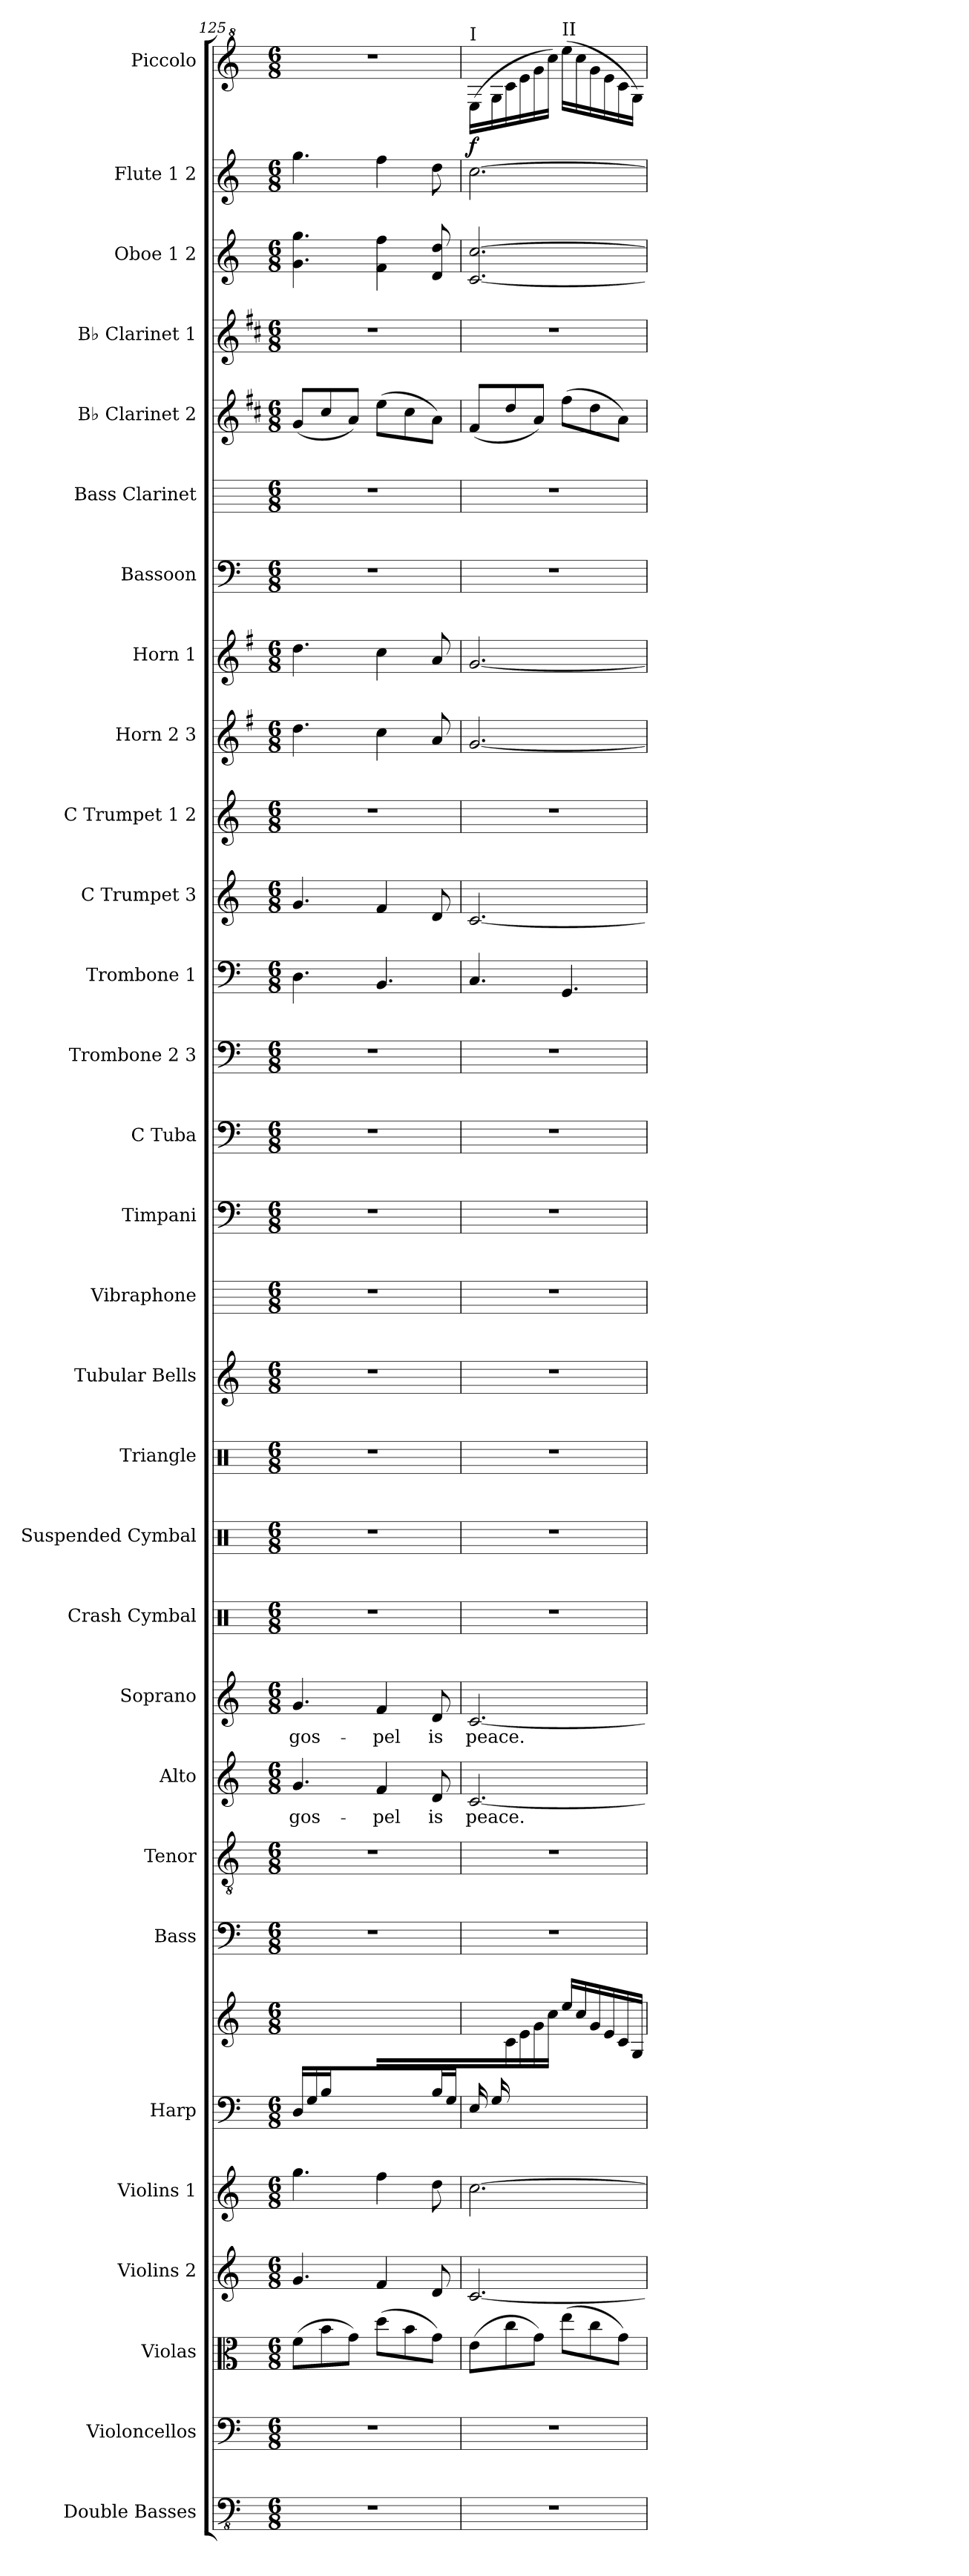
**kern	**kern	**kern	**kern	**kern	**kern	**kern	**kern	**kern	**kern	**text	**kern	**text	**kern	**kern	**kern	**kern	**kern	**kern	**kern	**kern	**kern	**kern	**kern	**kern	**kern	**kern	**kern	**kern	**kern	**kern	**kern	**kern	**dynam
*part30	*part29	*part28	*part27	*part26	*part25	*part25	*part24	*part23	*part22	*part22	*part21	*part21	*part20	*part19	*part18	*part17	*part16	*part15	*part14	*part13	*part12	*part11	*part10	*part9	*part8	*part7	*part6	*part5	*part4	*part3	*part2	*part1	*part1
*staff31	*staff30	*staff29	*staff28	*staff27	*staff26	*staff25	*staff24	*staff23	*staff22	*staff22	*staff21	*staff21	*staff20	*staff19	*staff18	*staff17	*staff16	*staff15	*staff14	*staff13	*staff12	*staff11	*staff10	*staff9	*staff8	*staff7	*staff6	*staff5	*staff4	*staff3	*staff2	*staff1	*staff1
*I"Double Basses	*I"Violoncellos	*I"Violas	*I"Violins 2	*I"Violins 1	*I"Harp	*	*I"Bass	*I"Tenor	*I"Alto	*	*I"Soprano	*	*I"Crash Cymbal	*I"Suspended Cymbal	*I"Triangle	*I"Tubular Bells	*I"Vibraphone	*I"Timpani	*I"C Tuba	*I"Trombone 2 3	*I"Trombone 1	*I"C Trumpet 3	*I"C Trumpet 1 2	*I"Horn 2 3	*I"Horn 1	*I"Bassoon	*I"Bass Clarinet	*I"B♭ Clarinet 2	*I"B♭ Clarinet 1	*I"Oboe 1 2	*I"Flute 1 2	*I"Piccolo	*
*I'Dbs.	*I'Vlcs.	*I'Vlas.	*I'Vlns. 2	*I'Vlns. 1	*I'Hrp.	*	*I'B.	*I'T.	*I'A.	*	*I'S.	*	*I'Cr. Cym.	*I'Susp. Cym.	*I'Trgl.	*I'Tu. Be.	*I'Vib.	*I'Timp.	*I'C Tu.	*I'Trb. 2 3	*I'Trb. 1	*I'C Tpt. 3	*I'C Tpt. 1 2	*I'Hn. 2 3	*I'Hn. 1	*I'Bsn.	*I'B. Cl.	*I'B♭ Cl. 2	*I'B♭ Cl. 1	*I'Ob. 1 2	*I'Fl. 1 2	*I'Picc.	*
*clefFv4	*clefF4	*clefC3	*clefG2	*clefG2	*clefF4	*clefG2	*clefF4	*clefGv2	*clefG2	*	*clefG2	*	*clefX	*clefX	*clefX	*clefG2	*	*clefF4	*clefF4	*clefF4	*clefF4	*clefG2	*clefG2	*clefG2	*clefG2	*clefF4	*	*clefG2	*clefG2	*clefG2	*clefG2	*clefG^2	*
*	*	*	*	*	*	*	*	*	*	*	*	*	*	*	*	*	*	*	*	*	*	*	*	*ITrd4c7	*ITrd4c7	*	*ITrd8c14	*ITrd1c2	*ITrd1c2	*	*	*ITrd-7c-12	*
*k[]	*k[]	*k[]	*k[]	*k[]	*k[]	*k[]	*k[]	*k[]	*k[]	*	*k[]	*	*k[]	*k[]	*k[]	*k[]	*k[]	*k[]	*k[]	*k[]	*k[]	*k[]	*k[]	*k[]	*k[]	*k[]	*k[]	*k[]	*k[]	*k[]	*k[]	*k[]	*
*C:	*C:	*C:	*C:	*C:	*C:	*C:	*C:	*C:	*C:	*	*C:	*	*C:	*C:	*C:	*C:	*C:	*C:	*C:	*C:	*C:	*C:	*C:	*C:	*C:	*C:	*C:	*C:	*C:	*C:	*C:	*C:	*
*M6/8	*M6/8	*M6/8	*M6/8	*M6/8	*M6/8	*M6/8	*M6/8	*M6/8	*M6/8	*	*M6/8	*	*M6/8	*M6/8	*M6/8	*M6/8	*M6/8	*M6/8	*M6/8	*M6/8	*M6/8	*M6/8	*M6/8	*M6/8	*M6/8	*M6/8	*M6/8	*M6/8	*M6/8	*M6/8	*M6/8	*M6/8	*
=125	=125	=125	=125	=125	=125	=125	=125	=125	=125	=125	=125	=125	=125	=125	=125	=125	=125	=125	=125	=125	=125	=125	=125	=125	=125	=125	=125	=125	=125	=125	=125	=125	=125
*	*	*	*	*	*^	*	*	*	*	*	*	*	*	*	*	*	*	*	*	*	*	*	*	*	*	*	*	*	*	*	*	*	*
2.r	2.r	(8f\L	4.g/	4.gg\	16D/LL	2.ryy	8.ryy	2.r	2.r	4.g/	gos-	4.g/	gos-	2.r	2.r	2.r	2.r	2.r	2.r	2.r	2.r	4.D\	4.g/	2.r	4.g\	4.g\	2.r	2.r	(8f/L	2.r	4.g\ 4.gg\	4.gg\	2.r	.
.	.	.	.	.	16G/	.	.	.	.	.	.	.	.	.	.	.	.	.	.	.	.	.	.	.	.	.	.	.	.	.	.	.	.	.
.	.	8b\	.	.	16B/	.	.	.	.	.	.	.	.	.	.	.	.	.	.	.	.	.	.	.	.	.	.	.	8b/	.	.	.	.	.
.	.	.	.	.	4..ryy	.	16d\	.	.	.	.	.	.	.	.	.	.	.	.	.	.	.	.	.	.	.	.	.	.	.	.	.	.	.
.	.	8g\J)	.	.	.	.	16g\	.	.	.	.	.	.	.	.	.	.	.	.	.	.	.	.	.	.	.	.	.	8g/J)	.	.	.	.	.
.	.	.	.	.	.	.	16b\JJ	.	.	.	.	.	.	.	.	.	.	.	.	.	.	.	.	.	.	.	.	.	.	.	.	.	.	.
.	.	(8dd\L	4f/	4ff\	.	.	16dd\LL	.	.	4f/	-pel	4f/	-pel	.	.	.	.	.	.	.	.	4.BB/	4f/	.	4f\	4f\	.	.	(8dd\L	.	4f\ 4ff\	4ff\	.	.
.	.	.	.	.	.	.	16b\	.	.	.	.	.	.	.	.	.	.	.	.	.	.	.	.	.	.	.	.	.	.	.	.	.	.	.
.	.	8b\	.	.	.	.	16g\	.	.	.	.	.	.	.	.	.	.	.	.	.	.	.	.	.	.	.	.	.	8b\	.	.	.	.	.
.	.	.	.	.	.	.	16d\	.	.	.	.	.	.	.	.	.	.	.	.	.	.	.	.	.	.	.	.	.	.	.	.	.	.	.
.	.	8g\J)	8d/	8dd\	16B/	.	8ryy	.	.	8d/	is	8d/	is	.	.	.	.	.	.	.	.	.	8d/	.	8d/	8d/	.	.	8g\J)	.	8d/ 8dd/	8dd\	.	.
.	.	.	.	.	16G/JJ	.	.	.	.	.	.	.	.	.	.	.	.	.	.	.	.	.	.	.	.	.	.	.	.	.	.	.	.	.
=126	=126	=126	=126	=126	=126	=126	=126	=126	=126	=126	=126	=126	=126	=126	=126	=126	=126	=126	=126	=126	=126	=126	=126	=126	=126	=126	=126	=126	=126	=126	=126	=126	=126	=126
!	!	!	!	!	!	!	!	!	!	!	!	!	!	!	!	!	!	!	!	!	!	!	!	!	!	!	!	!	!	!	!	!	!LO:TX:a:t=I	!
!	!	!	!	!	!	!	!	!	!	!	!	!	!	!	!	!	!	!	!	!	!	!	!	!	!	!	!	!	!	!	!	!	!	!LO:DY:b
2.r	2.r	(8e\L	[2.c/	[2.cc\	16E/LL	2.ryy	8ryy	2.r	2.r	[2.c/	peace.	[2.c/	peace.	2.r	2.r	2.r	2.r	2.r	2.r	2.r	2.r	4.C/	[2.c/	2.r	[2.c/	[2.c/	2.r	2.r	(8e/L	2.r	[2.c/ [2.cc/	[2.cc\	(16ee\LL	f
.	.	.	.	.	16G/	.	.	.	.	.	.	.	.	.	.	.	.	.	.	.	.	.	.	.	.	.	.	.	.	.	.	.	16gg\	.
.	.	8cc\	.	.	2ryy	.	16c\	.	.	.	.	.	.	.	.	.	.	.	.	.	.	.	.	.	.	.	.	.	8cc/	.	.	.	16ccc\	.
.	.	.	.	.	.	.	16e\	.	.	.	.	.	.	.	.	.	.	.	.	.	.	.	.	.	.	.	.	.	.	.	.	.	16eee\	.
.	.	8g\J)	.	.	.	.	16g\	.	.	.	.	.	.	.	.	.	.	.	.	.	.	.	.	.	.	.	.	.	8g/J)	.	.	.	16ggg\	.
.	.	.	.	.	.	.	16cc\JJ	.	.	.	.	.	.	.	.	.	.	.	.	.	.	.	.	.	.	.	.	.	.	.	.	.	16cccc\JJ)	.
!	!	!	!	!	!	!	!	!	!	!	!	!	!	!	!	!	!	!	!	!	!	!	!	!	!	!	!	!	!	!	!	!	!LO:TX:a:t=II	!
.	.	(8ee\L	.	.	.	.	16ee/LL	.	.	.	.	.	.	.	.	.	.	.	.	.	.	4.GG/	.	.	.	.	.	.	(8ee\L	.	.	.	(16eeee\LL	.
.	.	.	.	.	.	.	16cc/	.	.	.	.	.	.	.	.	.	.	.	.	.	.	.	.	.	.	.	.	.	.	.	.	.	16cccc\	.
.	.	8cc\	.	.	.	.	16g/	.	.	.	.	.	.	.	.	.	.	.	.	.	.	.	.	.	.	.	.	.	8cc\	.	.	.	16ggg\	.
.	.	.	.	.	.	.	16e/	.	.	.	.	.	.	.	.	.	.	.	.	.	.	.	.	.	.	.	.	.	.	.	.	.	16eee\	.
.	.	8g\J)	.	.	8ryy	.	16c/	.	.	.	.	.	.	.	.	.	.	.	.	.	.	.	.	.	.	.	.	.	8g\J)	.	.	.	16ccc\	.
.	.	.	.	.	.	.	16G/JJ	.	.	.	.	.	.	.	.	.	.	.	.	.	.	.	.	.	.	.	.	.	.	.	.	.	16gg\JJ)	.
*	*	*	*	*	*v	*v	*	*	*	*	*	*	*	*	*	*	*	*	*	*	*	*	*	*	*	*	*	*	*	*	*	*	*	*
=	=	=	=	=	=	=	=	=	=	=	=	=	=	=	=	=	=	=	=	=	=	=	=	=	=	=	=	=	=	=	=	=	=
*-	*-	*-	*-	*-	*-	*-	*-	*-	*-	*-	*-	*-	*-	*-	*-	*-	*-	*-	*-	*-	*-	*-	*-	*-	*-	*-	*-	*-	*-	*-	*-	*-	*-
